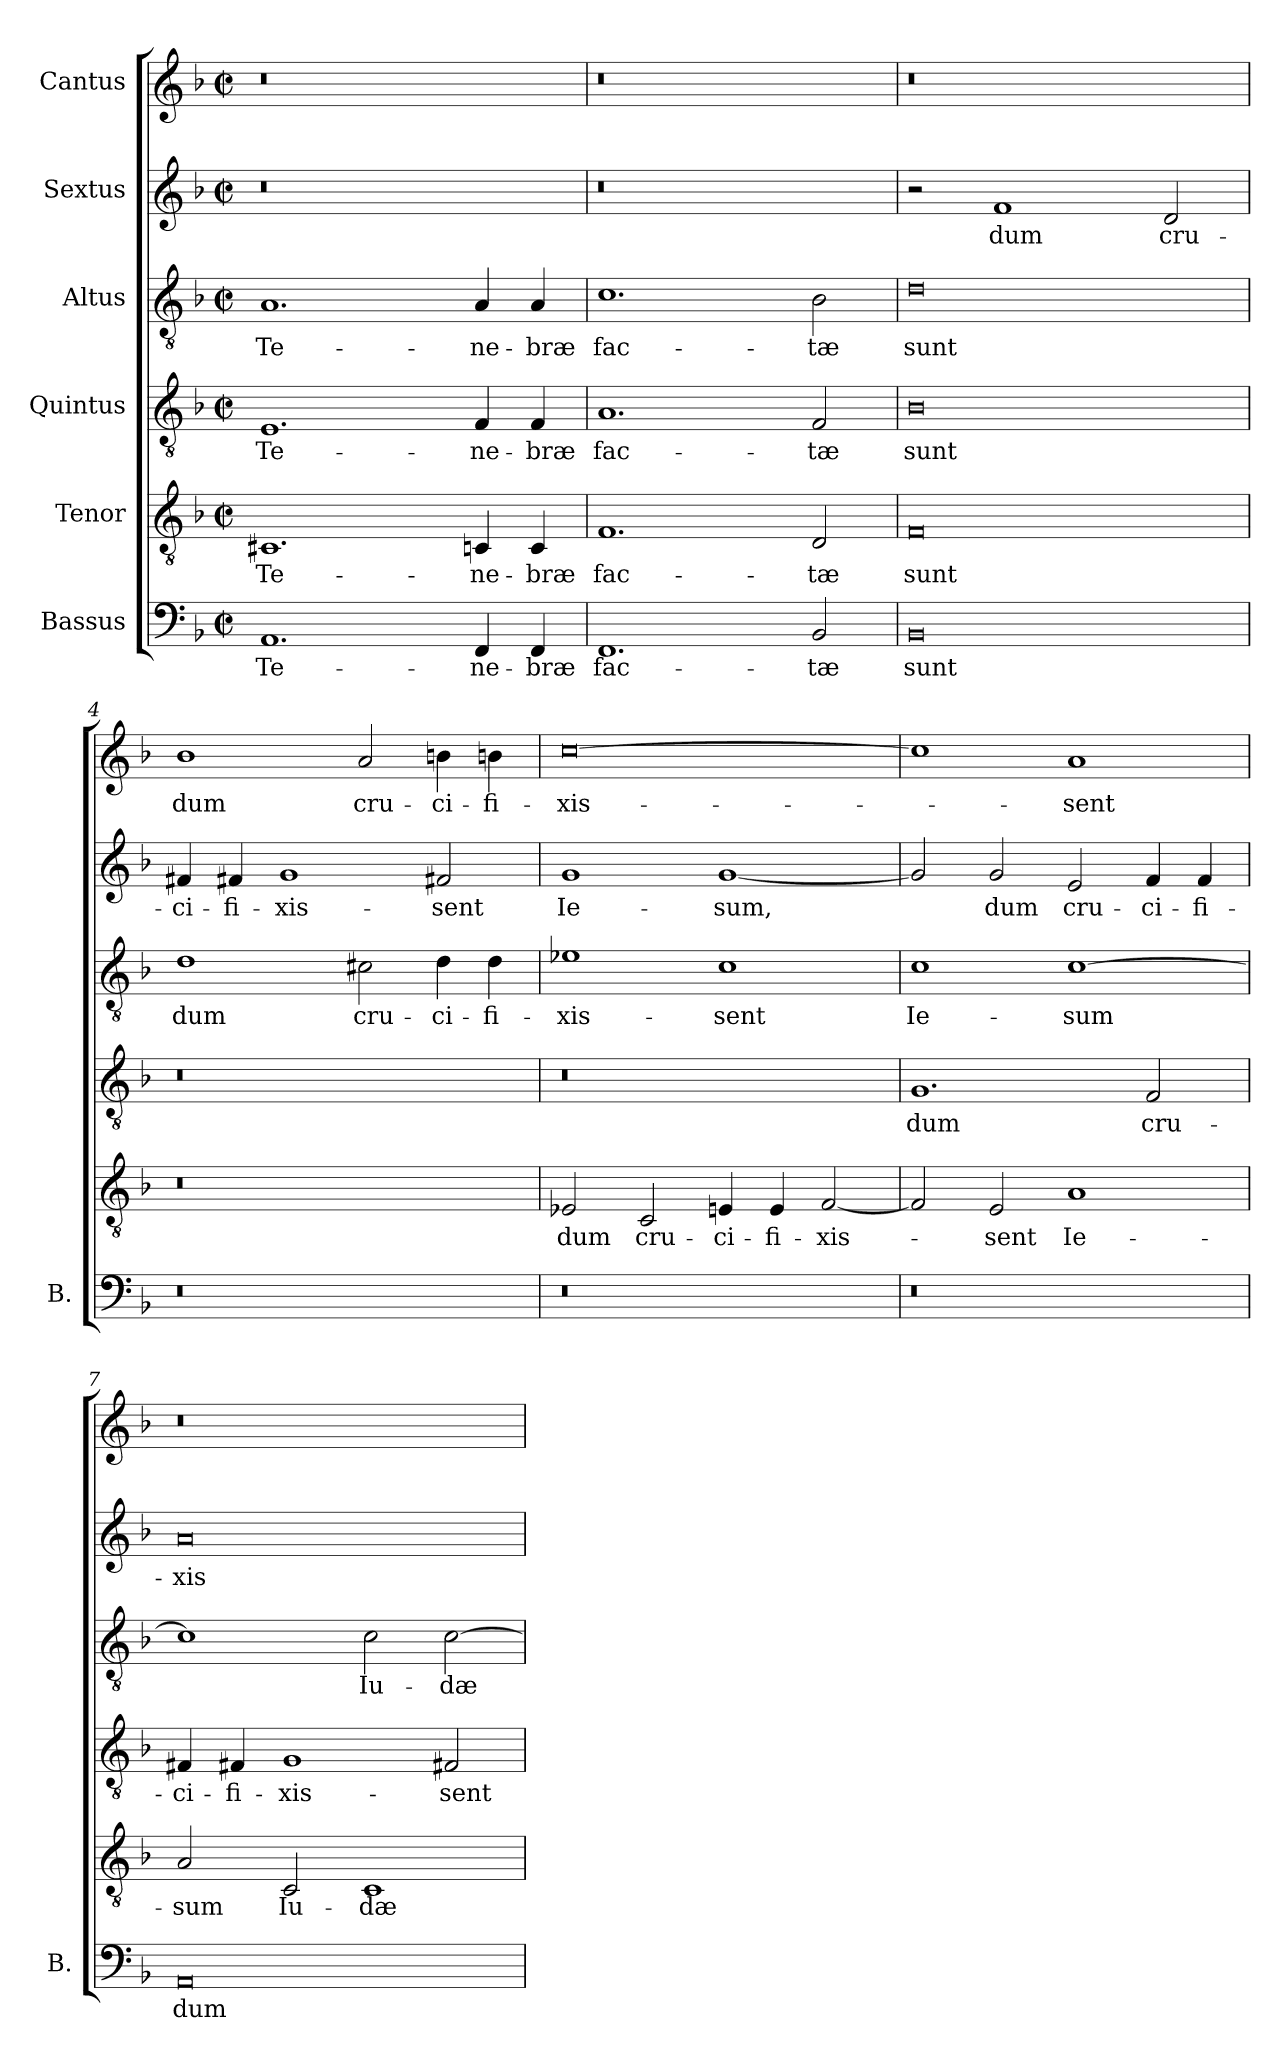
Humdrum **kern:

**kern	**text	**kern	**text	**kern	**text	**kern	**text	**kern	**text	**kern	**text
*part6	*part6	*part5	*part5	*part4	*part4	*part3	*part3	*part2	*part2	*part1	*part1
*staff6	*staff6	*staff5	*staff5	*staff4	*staff4	*staff3	*staff3	*staff2	*staff2	*staff1	*staff1
*I"Bassus	*	*I"Tenor	*	*I"Quintus	*	*I"Altus	*	*I"Sextus	*	*I"Cantus	*
*I'B.	*	*	*	*	*	*	*	*	*	*	*
*clefF4	*	*clefGv2	*	*clefGv2	*	*clefGv2	*	*clefG2	*	*clefG2	*
*k[b-]	*	*k[b-]	*	*k[b-]	*	*k[b-]	*	*k[b-]	*	*k[b-]	*
*F:	*	*F:	*	*F:	*	*F:	*	*F:	*	*F:	*
*M2/2	*	*M2/2	*	*M2/2	*	*M2/2	*	*M2/2	*	*M2/2	*
*met(c|)	*	*met(c|)	*	*met(c|)	*	*met(c|)	*	*met(c|)	*	*met(c|)	*
=1	=1	=1	=1	=1	=1	=1	=1	=1	=1	=1	=1
!	!	!	!	!	!	!	!	!LO:N:vis=0	!	!LO:N:vis=0	!
1.AA/	Te-	1.C#X/	Te-	1.E/	Te-	1.A/	Te-	1r	.	1r	.
.	.	.	.	.	.	.	.	1ryy	.	1ryy	.
4FF/	-ne-	4C/	-ne-	4F/	-ne-	4A/	-ne-	.	.	.	.
4FF/	-bræ	4C/	-bræ	4F/	-bræ	4A/	-bræ	.	.	.	.
=2	=2	=2	=2	=2	=2	=2	=2	=2	=2	=2	=2
!	!	!	!	!	!	!	!	!LO:N:vis=0	!	!LO:N:vis=0	!
1.FF/	fac-	1.F/	fac-	1.A/	fac-	1.c\	fac-	1r	.	1r	.
.	.	.	.	.	.	.	.	1ryy	.	1ryy	.
2BB-/	-tæ	2D/	-tæ	2F/	-tæ	2B-\	-tæ	.	.	.	.
=3	=3	=3	=3	=3	=3	=3	=3	=3	=3	=3	=3
!	!	!	!	!	!	!	!	!	!	!LO:N:vis=0	!
0BB-/	sunt	0F/	sunt	0B-\	sunt	0d\	sunt	2r	.	1r	.
.	.	.	.	.	.	.	.	1f/	dum	.	.
.	.	.	.	.	.	.	.	.	.	1ryy	.
.	.	.	.	.	.	.	.	2d/	cru-	.	.
=4	=4	=4	=4	=4	=4	=4	=4	=4	=4	=4	=4
!LO:N:vis=0	!	!LO:N:vis=0	!	!LO:N:vis=0	!	!	!	!	!	!	!
1r	.	1r	.	1r	.	1d\	dum	4f#X/	-ci-	1b-\	dum
.	.	.	.	.	.	.	.	4f#X/	-fi-	.	.
.	.	.	.	.	.	.	.	1g/	-xis-	.	.
1ryy	.	1ryy	.	1ryy	.	2c#X\	cru-	.	.	2a/	cru-
.	.	.	.	.	.	4d\	-ci-	2f#X/	-sent	4bn\	-ci-
.	.	.	.	.	.	4d\	-fi-	.	.	4bn\	-fi-
=5	=5	=5	=5	=5	=5	=5	=5	=5	=5	=5	=5
!LO:N:vis=0	!	!	!	!LO:N:vis=0	!	!	!	!	!	!	!
1r	.	2E-X/	dum	1r	.	1e-X\	-xis-	1g/	Ie-	[0cc\	-xis-
.	.	2C/	cru-	.	.	.	.	.	.	.	.
1ryy	.	4En/	-ci-	1ryy	.	1c\	-sent	[1g/	-sum,	.	.
.	.	4E/	-fi-	.	.	.	.	.	.	.	.
.	.	[2F/	-xis-	.	.	.	.	.	.	.	.
=6	=6	=6	=6	=6	=6	=6	=6	=6	=6	=6	=6
!LO:N:vis=0	!	!	!	!	!	!	!	!	!	!	!
1r	.	2F/]	.	1.G/	dum	1c\	Ie-	2g/]	.	1cc\]	.
.	.	2E/	-sent	.	.	.	.	2g/	dum	.	.
1ryy	.	1A/	Ie-	.	.	[1c\	-sum	2e/	cru-	1a/	-sent
.	.	.	.	2F/	cru-	.	.	4f/	-ci-	.	.
.	.	.	.	.	.	.	.	4f/	-fi-	.	.
=7	=7	=7	=7	=7	=7	=7	=7	=7	=7	=7	=7
!	!	!	!	!	!	!	!	!	!	!LO:N:vis=0	!
0AA/	dum	2A/	-sum	4F#X/	-ci-	1c\]	.	0a/	-xis-	1r	.
.	.	.	.	4F#X/	-fi-	.	.	.	.	.	.
.	.	2C/	Iu-	1G/	-xis-	.	.	.	.	.	.
.	.	1C/	-dæ-	.	.	2c\	Iu-	.	.	1ryy	.
.	.	.	.	2F#X/	-sent	[2c\	-dæ-	.	.	.	.
=	=	=	=	=	=	=	=	=	=	=	=
*-	*-	*-	*-	*-	*-	*-	*-	*-	*-	*-	*-
